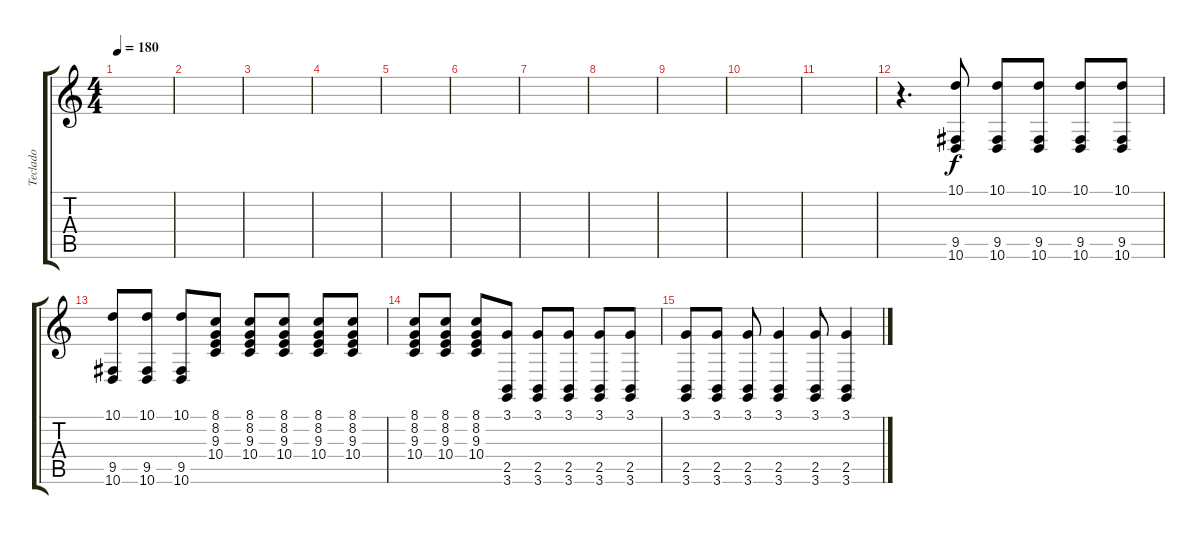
\track ("Teclado" "Teclado") {instrument acousticgrandpiano}
\staff {score tabs}
\tuning (E4 B3 G3 D3 A2 E2) {hide}
\ts (4 4)
\tempo 180
\clef g2
\ks c
|
|
|
|
|
|
|
|
|
|
|
r.4{d} (10.1 9.5 10.6).8 (10.1 9.5 10.6).8 (10.1 9.5 10.6).8 (10.1 9.5 10.6).8 (10.1 9.5 10.6).8 |
(10.1 9.5 10.6).8 (10.1 9.5 10.6).8 (10.1 9.5 10.6).8 (8.1 8.2 9.3 10.4).8 (8.1 8.2 9.3 10.4).8 (8.1 8.2 9.3 10.4).8 (8.1 8.2 9.3 10.4).8 (8.1 8.2 9.3 10.4).8 |
(8.1 8.2 9.3 10.4).8 (8.1 8.2 9.3 10.4).8 (8.1 8.2 9.3 10.4).8 (3.1 2.5 3.6).8 (3.1 2.5 3.6).8 (3.1 2.5 3.6).8 (3.1 2.5 3.6).8 (3.1 2.5 3.6).8 |
(3.1 2.5 3.6).8 (3.1 2.5 3.6).8 (3.1 2.5 3.6).8 (3.1 2.5 3.6).4 (3.1 2.5 3.6).8 (3.1 2.5 3.6).4
